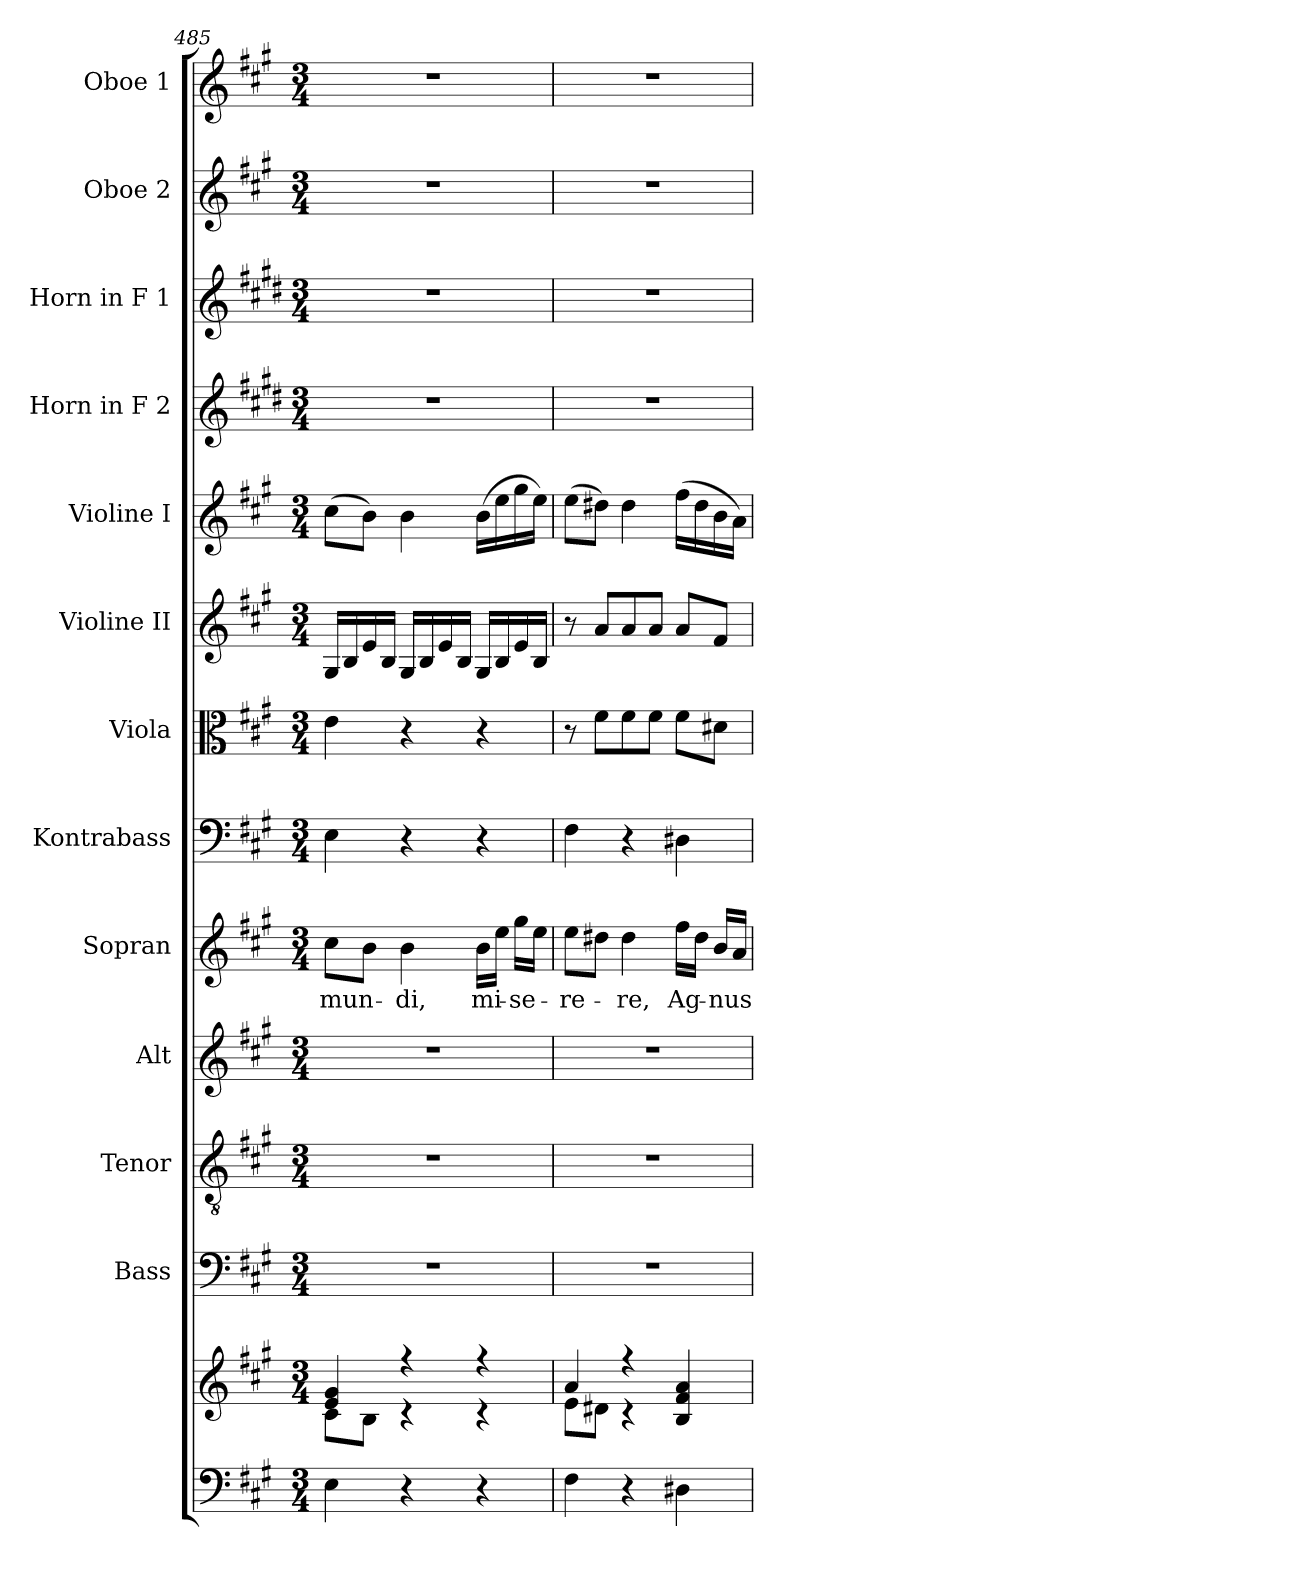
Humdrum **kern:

**kern	**kern	**kern	**kern	**kern	**kern	**text	**kern	**kern	**kern	**kern	**kern	**kern	**kern	**kern
*part13	*part13	*part12	*part11	*part10	*part9	*part9	*part8	*part7	*part6	*part5	*part4	*part3	*part2	*part1
*staff14	*staff13	*staff12	*staff11	*staff10	*staff9	*staff9	*staff8	*staff7	*staff6	*staff5	*staff4	*staff3	*staff2	*staff1
*	*	*I"Bass	*I"Tenor	*I"Alt	*I"Sopran	*	*I"Kontrabass	*I"Viola	*I"Violine II	*I"Violine I	*I"Horn in F 2	*I"Horn in F 1	*I"Oboe 2	*I"Oboe 1
*	*	*I'B.	*I'T.	*I'A.	*I'S.	*	*I'Kb.	*I'Vla.	*I'Vl. II	*I'Vl. I	*	*	*I'Ob.. 2	*I'Ob. 1
*clefF4	*clefG2	*clefF4	*clefGv2	*clefG2	*clefG2	*	*clefF4	*clefC3	*clefG2	*clefG2	*clefG2	*clefG2	*clefG2	*clefG2
*	*	*	*	*	*	*	*ITrd7c12	*	*	*	*ITrd4c7	*ITrd4c7	*	*
*k[f#c#g#]	*k[f#c#g#]	*k[f#c#g#]	*k[f#c#g#]	*k[f#c#g#]	*k[f#c#g#]	*	*k[f#c#g#]	*k[f#c#g#]	*k[f#c#g#]	*k[f#c#g#]	*k[f#c#g#]	*k[f#c#g#]	*k[f#c#g#]	*k[f#c#g#]
*A:	*A:	*A:	*A:	*A:	*A:	*	*A:	*A:	*A:	*A:	*A:	*A:	*A:	*A:
*M3/4	*M3/4	*M3/4	*M3/4	*M3/4	*M3/4	*	*M3/4	*M3/4	*M3/4	*M3/4	*M3/4	*M3/4	*M3/4	*M3/4
=485	=485	=485	=485	=485	=485	=485	=485	=485	=485	=485	=485	=485	=485	=485
*	*^	*	*	*	*	*	*	*	*	*	*	*	*	*
!	!	!	!	!	!	!	!LO:LY:b	!	!	!	!	!	!	!	!
4E\	4e/ 4g#/	8c#\L	2.r	2.r	2.r	8cc#\L	mun-	4EE\	4e\	16G#/LL	(>8cc#\L	2.r	2.r	2.r	2.r
.	.	.	.	.	.	.	.	.	.	16B/	.	.	.	.	.
.	.	8B\J	.	.	.	8b\J	.	.	.	16e/	8b\J)	.	.	.	.
.	.	.	.	.	.	.	.	.	.	16B/JJ	.	.	.	.	.
!	!	!	!	!	!	!	!LO:LY:b	!	!	!	!	!	!	!	!
4r	4r	4r	.	.	.	4b\	-di,	4r	4r	16G#/LL	4b\	.	.	.	.
.	.	.	.	.	.	.	.	.	.	16B/	.	.	.	.	.
.	.	.	.	.	.	.	.	.	.	16e/	.	.	.	.	.
.	.	.	.	.	.	.	.	.	.	16B/JJ	.	.	.	.	.
!	!	!	!	!	!	!	!LO:LY:b	!	!	!	!	!	!	!	!
4r	4r	4r	.	.	.	16b\LL	mi-	4r	4r	16G#/LL	(>16b\LL	.	.	.	.
.	.	.	.	.	.	16ee\JJ	.	.	.	16B/	16ee\	.	.	.	.
!	!	!	!	!	!	!	!LO:LY:b	!	!	!	!	!	!	!	!
.	.	.	.	.	.	16gg#\LL	-se-	.	.	16e/	16gg#\	.	.	.	.
.	.	.	.	.	.	16ee\JJ	.	.	.	16B/JJ	16ee\JJ)	.	.	.	.
=486	=486	=486	=486	=486	=486	=486	=486	=486	=486	=486	=486	=486	=486	=486	=486
!	!	!	!	!	!	!	!LO:LY:b	!	!	!	!	!	!	!	!
4F#\	4a/	8e\L	2.r	2.r	2.r	8ee\L	-re-	4FF#\	8r	8r	(>8ee\L	2.r	2.r	2.r	2.r
.	.	8d#X\J	.	.	.	8dd#X\J	.	.	8f#\L	8a/L	8dd#X\J)	.	.	.	.
!	!	!	!	!	!	!	!LO:LY:b	!	!	!	!	!	!	!	!
4r	4r	4r	.	.	.	4dd#\	-re,	4r	8f#\	8a/	4dd#\	.	.	.	.
.	.	.	.	.	.	.	.	.	8f#\J	8a/J	.	.	.	.	.
!	!	!	!	!	!	!	!LO:LY:b	!	!	!	!	!	!	!	!
4D#X\	4B/ 4f#/ 4a/	4ryy	.	.	.	16ff#\LL	Ag-	4DD#X\	8f#\L	8a/L	(>16ff#\LL	.	.	.	.
.	.	.	.	.	.	16dd#\JJ	.	.	.	.	16dd#\	.	.	.	.
!	!	!	!	!	!	!	!LO:LY:b	!	!	!	!	!	!	!	!
.	.	.	.	.	.	16b/LL	-nus	.	8d#X\J	8f#/J	16b\	.	.	.	.
.	.	.	.	.	.	16a/JJ	.	.	.	.	16a\JJ)	.	.	.	.
*	*v	*v	*	*	*	*	*	*	*	*	*	*	*	*	*
=	=	=	=	=	=	=	=	=	=	=	=	=	=	=
*-	*-	*-	*-	*-	*-	*-	*-	*-	*-	*-	*-	*-	*-	*-
